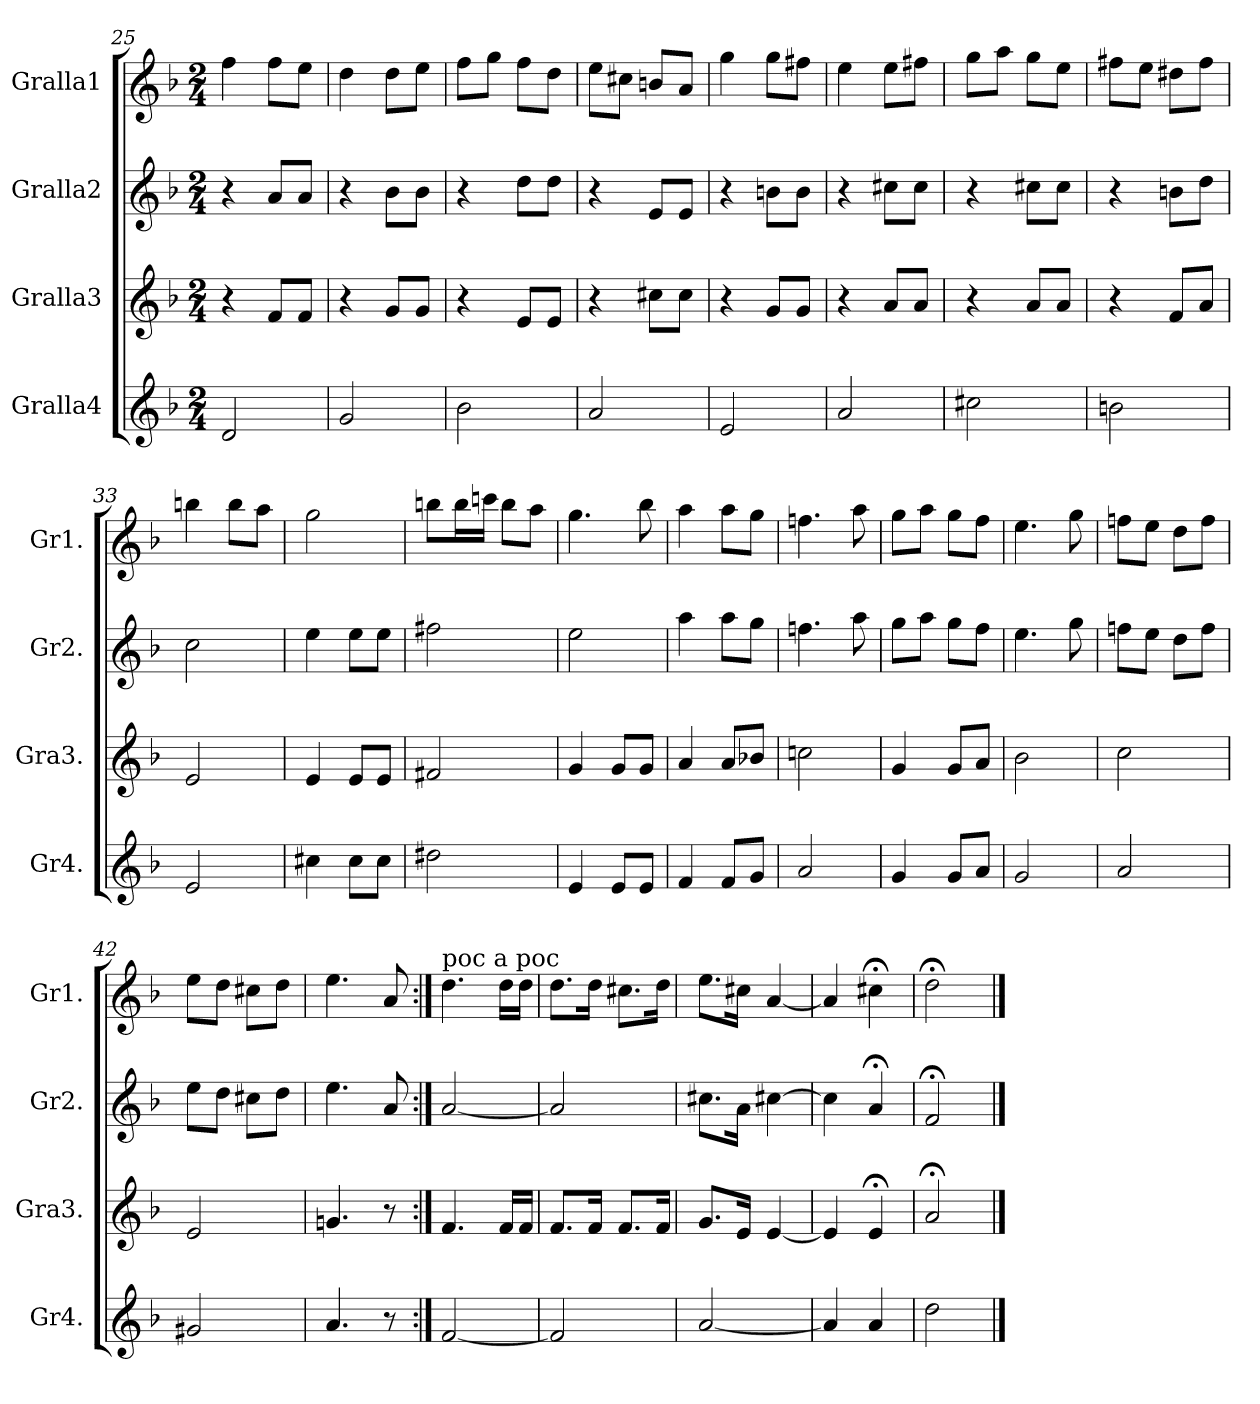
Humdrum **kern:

**kern	**kern	**kern	**kern
*part4	*part3	*part2	*part1
*staff4	*staff3	*staff2	*staff1
*I"Gralla4	*I"Gralla3	*I"Gralla2	*I"Gralla1
*I'Gr4.	*I'Gra3.	*I'Gr2.	*I'Gr1.
*clefG2	*clefG2	*clefG2	*clefG2
*k[b-]	*k[b-]	*k[b-]	*k[b-]
*M2/4	*M2/4	*M2/4	*M2/4
=25	=25	=25	=25
2d/	4r	4r	4ff\
.	8f/L	8a/L	8ff\L
.	8f/J	8a/J	8ee\J
=26	=26	=26	=26
2g/	4r	4r	4dd\
.	8g/L	8b-\L	8dd\L
.	8g/J	8b-\J	8ee\J
=27	=27	=27	=27
2b-\	4r	4r	8ff\L
.	.	.	8gg\J
.	8e/L	8dd\L	8ff\L
.	8e/J	8dd\J	8dd\J
=28	=28	=28	=28
2a/	4r	4r	8ee\L
.	.	.	8cc#X\J
.	8cc#X\L	8e/L	8bn/L
.	8cc#\J	8e/J	8a/J
=29	=29	=29	=29
2e/	4r	4r	4gg\
.	8g/L	8bn\L	8gg\L
.	8g/J	8b\J	8ff#X\J
!!LO:PB:g=z
=30	=30	=30	=30
2a/	4r	4r	4ee\
.	8a/L	8cc#X\L	8ee\L
.	8a/J	8cc#\J	8ff#X\J
=31	=31	=31	=31
2cc#X\	4r	4r	8gg\L
.	.	.	8aa\J
.	8a/L	8cc#X\L	8gg\L
.	8a/J	8cc#\J	8ee\J
=32	=32	=32	=32
2bn\	4r	4r	8ff#X\L
.	.	.	8ee\J
.	8f/L	8bn\L	8dd#X\L
.	8a/J	8dd\J	8ff#\J
=33	=33	=33	=33
2e/	2e/	2cc\	4bbn\
.	.	.	8bb\L
.	.	.	8aa\J
=34	=34	=34	=34
4cc#X\	4e/	4ee\	2gg\
8cc#\L	8e/L	8ee\L	.
8cc#\J	8e/J	8ee\J	.
=35	=35	=35	=35
2dd#X\	2f#X/	2ff#X\	8bbn\L
.	.	.	16bb\L
.	.	.	16cccn\JJ
.	.	.	8bb\L
.	.	.	8aa\J
=36	=36	=36	=36
4e/	4g/	2ee\	4.gg\
8e/L	8g/L	.	.
8e/J	8g/J	.	8bb-i\
=37	=37	=37	=37
4f/	4a/	4aa\	4aa\
8f/L	8a/L	8aa\L	8aa\L
8g/J	8b-X/J	8gg\J	8gg\J
=38	=38	=38	=38
2a/	2ccni\	4.ffni\	4.ffni\
.	.	8aa\	8aa\
!!LO:LB:g=z
=39	=39	=39	=39
4g/	4g/	8gg\L	8gg\L
.	.	8aa\J	8aa\J
8g/L	8g/L	8gg\L	8gg\L
8a/J	8a/J	8ff\J	8ff\J
=40	=40	=40	=40
2g/	2b-\	4.ee\	4.ee\
.	.	8gg\	8gg\
=41	=41	=41	=41
2a/	2cc\	8ffn\L	8ffn\L
.	.	8ee\J	8ee\J
.	.	8dd\L	8dd\L
.	.	8ff\J	8ff\J
=42	=42	=42	=42
2g#X/	2e/	8ee\L	8ee\L
.	.	8dd\J	8dd\J
.	.	8cc#X\L	8cc#X\L
.	.	8dd\J	8dd\J
=43	=43	=43	=43
4.a/	4.gn/	4.ee\	4.ee\
8r	8r	8a/	8a/
=44:|!	=44:|!	=44:|!	=44:|!
!	!	!	!LO:TX:a:t=poc a poc
[2f/	4.f/	[2a/	4.dd\
.	16f/LL	.	16dd\LL
.	16f/JJ	.	16dd\JJ
=45	=45	=45	=45
2f/]	8.f/L	2a/]	8.dd\L
.	16f/Jk	.	16dd\Jk
.	8.f/L	.	8.cc#X\L
.	16f/Jk	.	16dd\Jk
=46	=46	=46	=46
[2a/	8.g/L	8.cc#X\L	8.ee\L
.	16e/Jk	16a\Jk	16cc#X\Jk
.	[4e/	[4cc#X\	[4a/
=47	=47	=47	=47
4a/]	4e/]	4cc#\]	4a/]
4a/	4e;</	4a;</	4cc#X;<\
=48	=48	=48	=48
2dd\	2a;</	2f;</	2dd;<\
==	==	==	==
*-	*-	*-	*-
